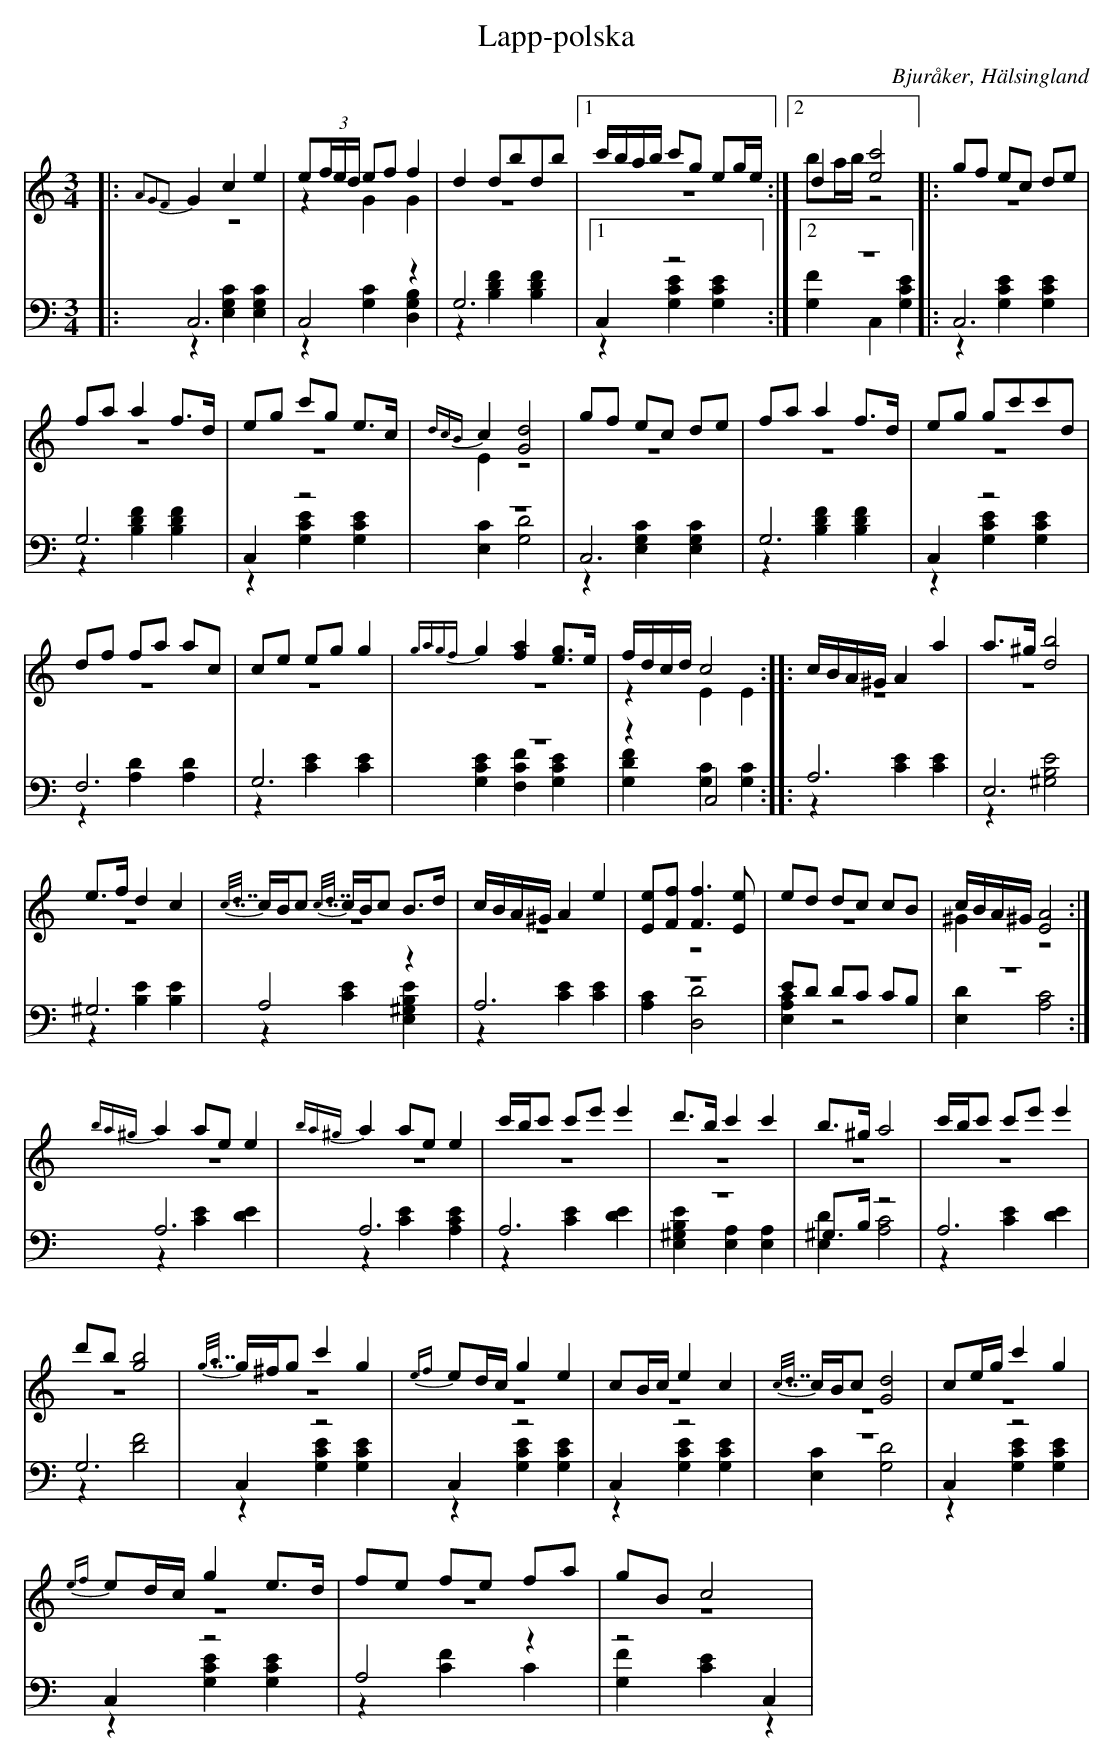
X:1
T: Lapp-polska
O: Bjuråker, Hälsingland
M: 3/4
L: 1/8
K: C
V:1
V:2 merge
V:3
V:4 merge
V:1
|:{A2G2F2}G2 c2 e2|e(3f/e/d/ ef f2|d2 dbdb|1 c'/b/a/b/ c'g eg/e/:|2 d2 [e4c'4]|:gf ec de|
fa a2 f>d|eg c'g e>c|{d4/3c4/3B4/3}c2 [G4d4]|gf ec de|fa a2 f>d|eg gc'c'd|
df fa ac|ce eg g2|{g8/5a8/5g8/5f8/5}g2 [f2a2] [eg]>e|f/d/c/d/  c4::c/B/A/^G/ A2 a2|a>^g [d4b4]|
e>f d2 c2|{c7/8d7/8}c/B/c {c7/8d7/8}c/B/c B>d|c/B/A/^G/ A2 e2|[Ee][Ff] [F3f3] [Ee] |ed dc cB|c/B/A/^G/ [E4A4]:|
{ba^g}a2 ae e2|{ba^g}a2 ae e2|c'/b/c' c'e' e'2  |d'>b c'2 c'2|b>^g a4|c'/b/c' c'e' e'2|
d'b [g4b4]|{g7/8a7/8}g/^f/g c'2 g2|{ef}ed/c/ g2 e2|cB/c/ e2 c2|{c7/8d7/8}c/B/c [G4d4]|ce/g/ c'2 g2|
{ef}ed/c/ g2 e>d|fe fe fa|gB c4|
V:2
|:z6|z2 G2 G2|z6|1 z6:|2 ba/b/ z4|:z6|
z6|z6|E2 z4|z6|z6|z6|
z6|z6|z6|z2 E2 E2:||:z6|z6|
z6|z6|z6|z6|z6|^G2 z4:|
|z6|z6|z6|z6|z6|z6|
z6|z6|z6|z6|z6|z6|
z6|z6|z6|
V:3  clef=bass
|:C,6|C,4 z2|G,6|1 C,2 z4:|2 z6|:C,6|
G,6|C,2 z4|z6|C,6|G,6|C,2 z4|
F,6|G,6|z6|z2 C,4::A,6|E,6|
^G,6|A,4 z2|A,6|z6|ED DC CB,|z6:|
A,6|A,6|A,6|z6|^G,>B, z4|A,6|
G,6|C,2 z4|C,2 z4|C,2 z4|z6|C,2 z4|
C,2 z4|A,4 z2|z4 C,2|
V:4  clef=bass
|:z2 [E,2G,2C2] [E,2G,2C2]|z2 [G,2C2] [D,2G,2B,2]|z2 [B,2D2F2] [B,2D2F2]|1 z2 [G,2C2E2] [G,2C2E2]:|2 [G,2F2] C,2 [G,2C2E2]|:z2 [G,2C2E2] [G,2C2E2]|z2 [B,2D2F2] [B,2D2F2]|z2 [G,2C2E2] [G,2C2E2]|[E,2C2] [G,4D4]|z2 [E,2G,2C2] [E,2G,2C2]|z2 [B,2D2F2] [B,2D2F2]| z2 [G,2C2E2] [G,2C2E2]|
z2 [A,2D2] [A,2D2]|z2 [C2E2] [C2E2]|[G,2C2E2] [F,2C2F2] [G,2C2E2] |[G,2D2F2] [G,2C2] [G,2C2]::z2 [C2E2] [C2E2]|z2 [^G,4B,4E4]|
z2 [B,2E2] [B,2E2]|z2 [C2E2] [E,2^G,2B,2E2]|z2 [C2E2] [C2E2]|[A,2C2] [D,4D4]|[E,2A,2C2] z4|[E,2D2] [A,4C4]:|
z2 [C2E2] [D2E2]|z2 [C2E2] [A,2C2E2]|z2 [C2E2] [D2E2]|[E,2^G,2B,2E2] [A,2E,2] [A,2E,2]|[E,2D2] [A,4C4]|z2 [C2E2] [D2E2]|
z2 [D4F4]|z2 [G,2C2E2] [G,2C2E2]|z2 [G,2C2E2] [G,2C2E2]|z2 [G,2C2E2] [G,2C2E2]|[E,2C2] [G,4D4]|z2 [G,2C2E2] [G,2C2E2]|
z2 [G,2C2E2] [G,2C2E2]|z2 [C2F2] C2|[G,2F2] [C2E2] z2|
